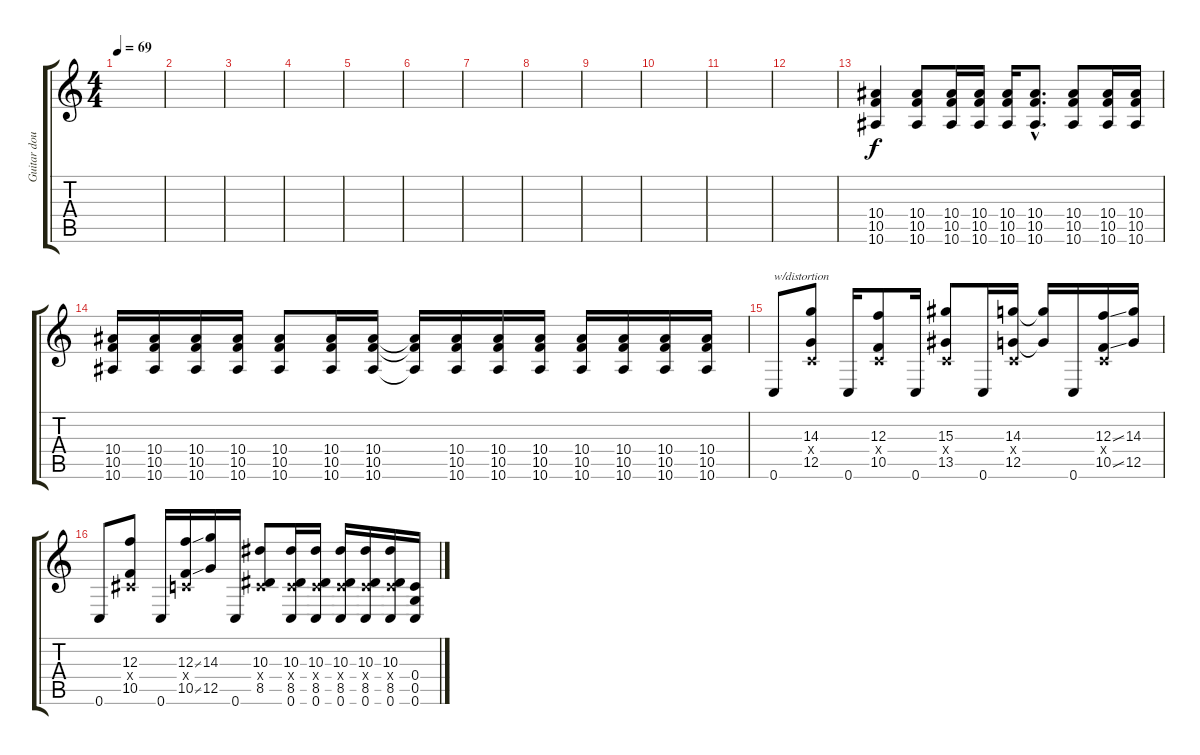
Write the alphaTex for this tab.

\track ("Guitar double" "Guitar dou") {instrument overdrivenguitar}
\staff {score tabs}
\tuning (D4 A3 F3 C3 G2 C2) {hide}
\ts (4 4)
\tempo 69
\clef g2
\ks c
|
|
|
|
|
|
|
|
|
|
|
|
(10.4 10.5 10.6).4 (10.4 10.5 10.6).8 (10.4 10.5 10.6).16 (10.4 10.5 10.6).16 (10.4 10.5 10.6).16 (10.4{hac} 10.5{hac} 10.6{hac}).8{d} (10.4 10.5 10.6).8 (10.4 10.5 10.6).16 (10.4 10.5 10.6).16 |
(10.4 10.5 10.6).16 (10.4 10.5 10.6).16 (10.4 10.5 10.6).16 (10.4 10.5 10.6).16 (10.4 10.5 10.6).8 (10.4 10.5 10.6).16 (10.4 10.5 10.6).16 (10.4{t} 10.5{t} 10.6{t}).16 (10.4 10.5 10.6).16 (10.4 10.5 10.6).16 (10.4 10.5 10.6).16 (10.4 10.5 10.6).16 (10.4 10.5 10.6).16 (10.4 10.5 10.6).16 (10.4 10.5 10.6).16 |
0.6.8{txt "w/distortion"} (14.3 0.4{x} 12.5).8 0.6.16 (12.3 0.4{x} 10.5).8 0.6.16 (15.3 0.4{x} 13.5).8 0.6.16 (14.3 0.4{x} 12.5).16 (14.3{t} 12.5{t}).16 0.6.16 (12.3{ss} 0.4{x} 10.5{ss}).16 (14.3 12.5).16 |
0.6.8 (12.3 1.4{x} 10.5).8 0.6.16 (12.3{ss} 0.4{x} 10.5{ss}).16 (14.3 12.5).16 0.6.16 (10.3 0.4{x} 8.5).8 (10.3 0.4{x} 8.5 0.6).16 (10.3 0.4{x} 8.5 0.6).16 (10.3 0.4{x} 8.5 0.6).16 (10.3 0.4{x} 8.5 0.6).16 (10.3 0.4{x} 8.5 0.6).16 (0.4 0.5 0.6).16
